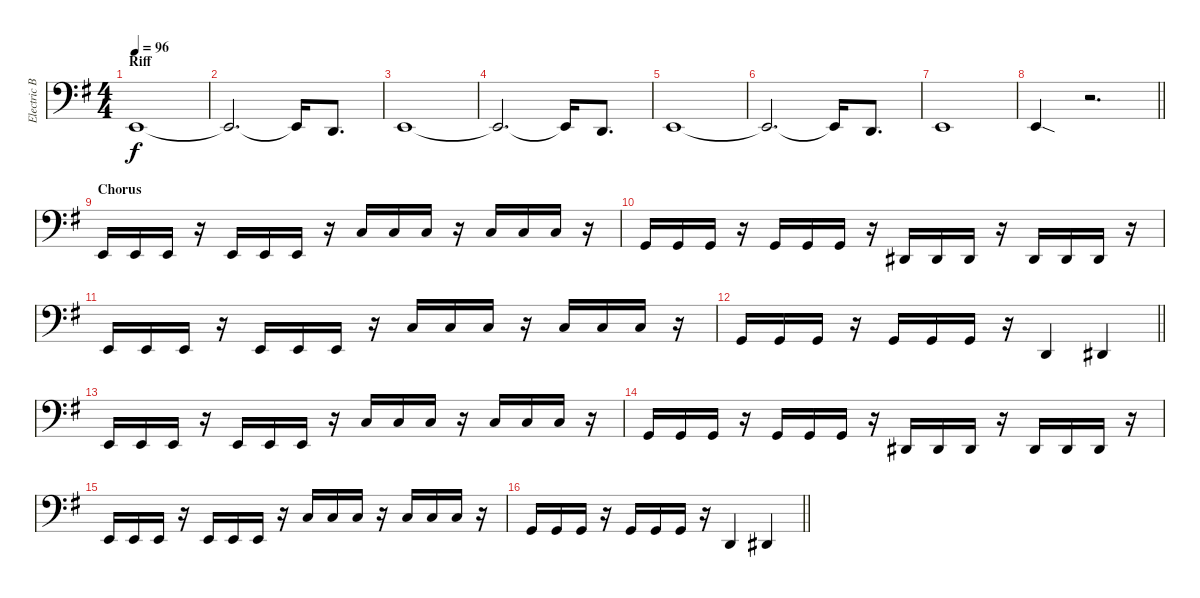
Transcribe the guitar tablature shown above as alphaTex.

\track ("Electric Bass" "Electric B") {instrument electricbassfinger}
\staff {score}
\tuning (G2 D2 A1 D1) {hide}
\ts (4 4)
\section ("" "Riff")
\tempo 96
\clef f4
\ks eminor
2.4.1{dy f} |
2.4{t}.2{d} 2.4{t}.16 0.4.8{d} |
2.4.1 |
2.4{t}.2{d} 2.4{t}.16 0.4.8{d} |
2.4.1 |
2.4{t}.2{d} 2.4{t}.16 0.4.8{d} |
2.4.1 |
\barLineRight lightlight
2.4{sod}.4 r.2{d} |
\section ("" "Chorus")
2.4.16 2.4.16 2.4.16 r.16 2.4.16 2.4.16 2.4.16 r.16 10.4.16 10.4.16 10.4.16 r.16 10.4.16 10.4.16 10.4.16 r.16 |
5.4.16 5.4.16 5.4.16 r.16 5.4.16 5.4.16 5.4.16 r.16 1.4.16 1.4.16 1.4.16 r.16 1.4.16 1.4.16 1.4.16 r.16 |
2.4.16 2.4.16 2.4.16 r.16 2.4.16 2.4.16 2.4.16 r.16 10.4.16 10.4.16 10.4.16 r.16 10.4.16 10.4.16 10.4.16 r.16 |
\barLineRight lightlight
5.4.16 5.4.16 5.4.16 r.16 5.4.16 5.4.16 5.4.16 r.16 0.4.4 1.4.4 |
2.4.16 2.4.16 2.4.16 r.16 2.4.16 2.4.16 2.4.16 r.16 10.4.16 10.4.16 10.4.16 r.16 10.4.16 10.4.16 10.4.16 r.16 |
5.4.16 5.4.16 5.4.16 r.16 5.4.16 5.4.16 5.4.16 r.16 1.4.16 1.4.16 1.4.16 r.16 1.4.16 1.4.16 1.4.16 r.16 |
2.4.16 2.4.16 2.4.16 r.16 2.4.16 2.4.16 2.4.16 r.16 10.4.16 10.4.16 10.4.16 r.16 10.4.16 10.4.16 10.4.16 r.16 |
\barLineRight lightlight
5.4.16 5.4.16 5.4.16 r.16 5.4.16 5.4.16 5.4.16 r.16 0.4.4 1.4.4
